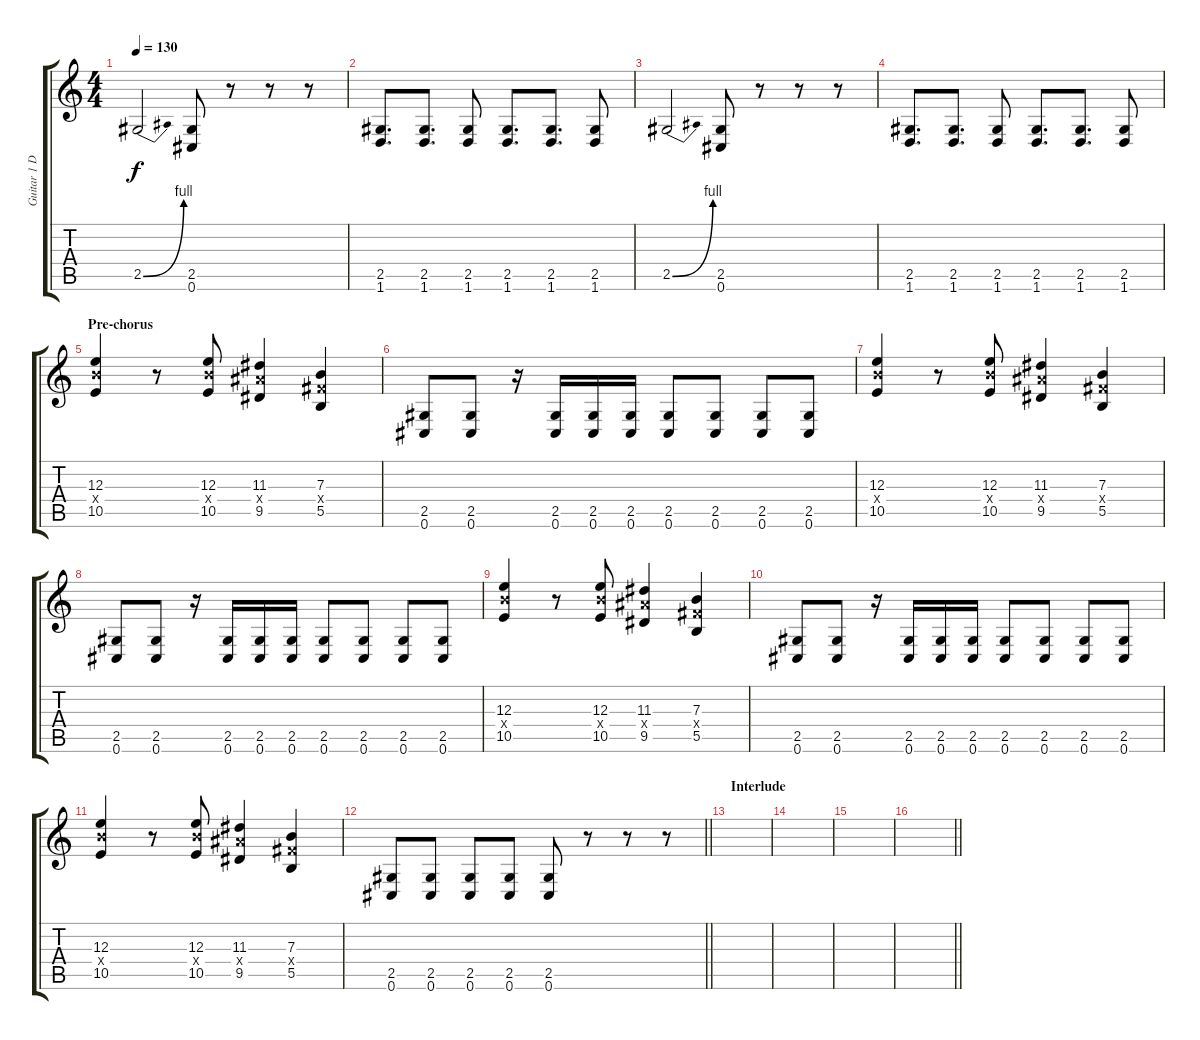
\track ("Guitar 1 Distortion" "Guitar 1 D") {instrument distortionguitar}
\staff {score tabs}
\tuning (Db4 Ab3 E3 B2 Gb2 Db2) {hide}
\ts (4 4)
\tempo 130
\clef g2
\ks c
2.5{be (bend 0 0 60 4)}.2{dy f} (2.5 0.6).8 r.8 r.8 r.8 |
(2.5 1.6).8{d} (2.5 1.6).8{d} (2.5 1.6).8 (2.5 1.6).8{d} (2.5 1.6).8{d} (2.5 1.6).8 |
2.5{be (bend 0 0 60 4)}.2 (2.5 0.6).8 r.8 r.8 r.8 |
(2.5 1.6).8{d} (2.5 1.6).8{d} (2.5 1.6).8 (2.5 1.6).8{d} (2.5 1.6).8{d} (2.5 1.6).8 |
\section ("" "Pre-chorus")
(12.3 12.4{x} 10.5).4 r.8 (12.3 12.4{x} 10.5).8 (11.3 11.4{x} 9.5).4 (7.3 7.4{x} 5.5).4 |
(2.5 0.6).8 (2.5 0.6).8 r.16 (2.5 0.6).16 (2.5 0.6).16 (2.5 0.6).16 (2.5 0.6).8 (2.5 0.6).8 (2.5 0.6).8 (2.5 0.6).8 |
(12.3 12.4{x} 10.5).4 r.8 (12.3 12.4{x} 10.5).8 (11.3 11.4{x} 9.5).4 (7.3 7.4{x} 5.5).4 |
(2.5 0.6).8 (2.5 0.6).8 r.16 (2.5 0.6).16 (2.5 0.6).16 (2.5 0.6).16 (2.5 0.6).8 (2.5 0.6).8 (2.5 0.6).8 (2.5 0.6).8 |
(12.3 12.4{x} 10.5).4 r.8 (12.3 12.4{x} 10.5).8 (11.3 11.4{x} 9.5).4 (7.3 7.4{x} 5.5).4 |
(2.5 0.6).8 (2.5 0.6).8 r.16 (2.5 0.6).16 (2.5 0.6).16 (2.5 0.6).16 (2.5 0.6).8 (2.5 0.6).8 (2.5 0.6).8 (2.5 0.6).8 |
(12.3 12.4{x} 10.5).4 r.8 (12.3 12.4{x} 10.5).8 (11.3 11.4{x} 9.5).4 (7.3 7.4{x} 5.5).4 |
\barLineRight lightlight
(2.5 0.6).8 (2.5 0.6).8 (2.5 0.6).8 (2.5 0.6).8 (2.5 0.6).8 r.8 r.8 r.8 |
\section ("" "Interlude")
|
|
|
\barLineRight lightlight
